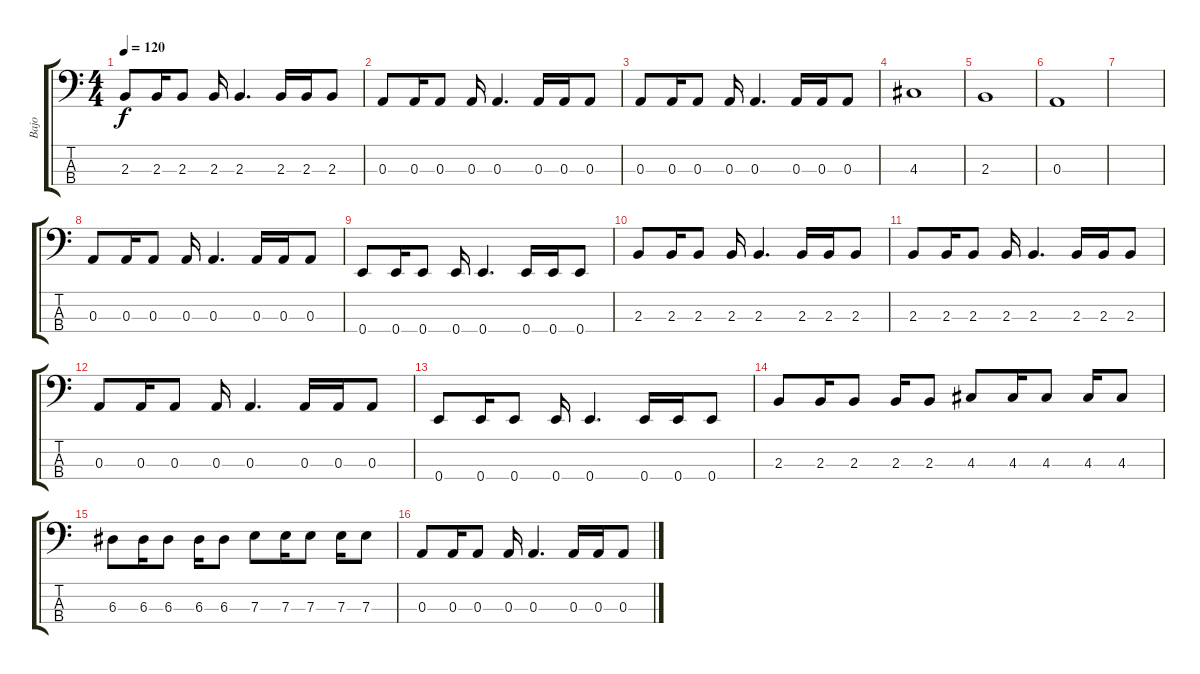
\track ("Bajo" "Bajo") {instrument electricbassfinger}
\staff {score tabs}
\tuning (G2 D2 A1 E1) {hide}
\ts (4 4)
\tempo 120
\clef f4
\ks c
2.3.8{dy f} 2.3.16 2.3.8 2.3.16 2.3.4{d} 2.3.16 2.3.16 2.3.8 |
0.3.8 0.3.16 0.3.8 0.3.16 0.3.4{d} 0.3.16 0.3.16 0.3.8 |
0.3.8 0.3.16 0.3.8 0.3.16 0.3.4{d} 0.3.16 0.3.16 0.3.8 |
4.3.1 |
2.3.1 |
0.3.1 |
|
0.3.8 0.3.16 0.3.8 0.3.16 0.3.4{d} 0.3.16 0.3.16 0.3.8 |
0.4.8 0.4.16 0.4.8 0.4.16 0.4.4{d} 0.4.16 0.4.16 0.4.8 |
2.3.8 2.3.16 2.3.8 2.3.16 2.3.4{d} 2.3.16 2.3.16 2.3.8 |
2.3.8 2.3.16 2.3.8 2.3.16 2.3.4{d} 2.3.16 2.3.16 2.3.8 |
0.3.8 0.3.16 0.3.8 0.3.16 0.3.4{d} 0.3.16 0.3.16 0.3.8 |
0.4.8 0.4.16 0.4.8 0.4.16 0.4.4{d} 0.4.16 0.4.16 0.4.8 |
2.3.8 2.3.16 2.3.8 2.3.16 2.3.8 4.3.8 4.3.16 4.3.8 4.3.16 4.3.8 |
6.3.8 6.3.16 6.3.8 6.3.16 6.3.8 7.3.8 7.3.16 7.3.8 7.3.16 7.3.8 |
0.3.8 0.3.16 0.3.8 0.3.16 0.3.4{d} 0.3.16 0.3.16 0.3.8
